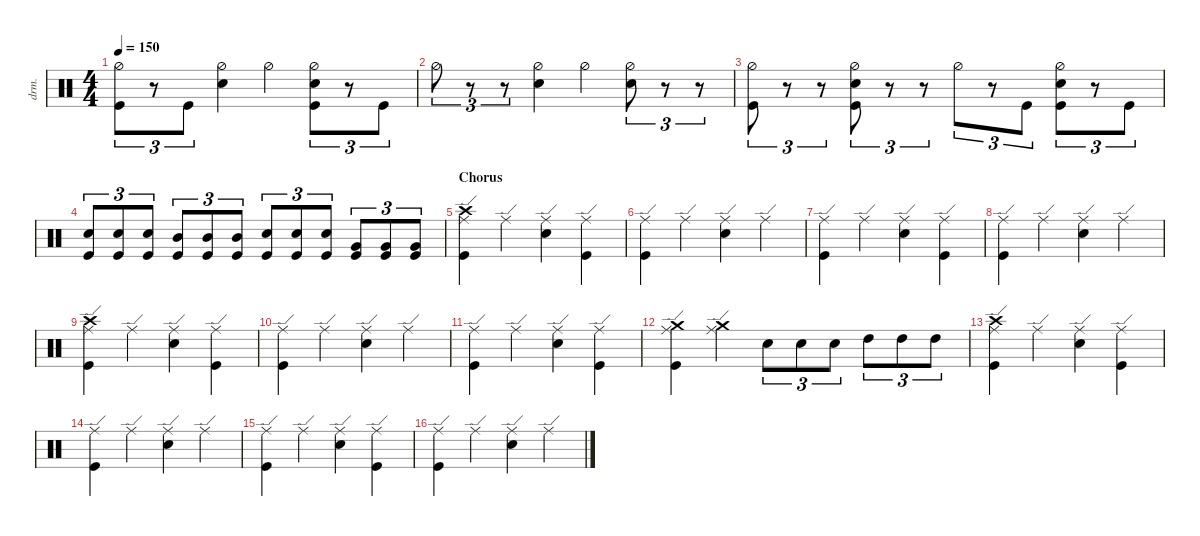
\defaultSystemsLayout 4
\hideDynamics
\bracketExtendMode nobrackets
\otherSystemsTrackNameOrientation horizontal
\track ("Drumkit" "drm.") {solo instrument percussion}
\staff {score}
\articulation defaults
\ts (4 4)
\scale
1.06224
\tempo 150
\accidentals auto
\clef neutral
\ottava regular
\simile none
\ks aminor
("Kick (hit)" "Hi-Hat (half)").8{tu (3 2) dy mf beam Down} r.8{tu (3 2) beam Down} "Kick (hit)".8{tu (3 2) beam Down} ("Hi-Hat (half)" "Snare (hit) 2").4{beam Down} "Hi-Hat (half)".4{beam Down} ("Kick (hit)" "Hi-Hat (half)" "Snare (hit) 2").8{tu (3 2) beam Down} r.8{tu (3 2) beam Down} "Kick (hit)".8{tu (3 2) beam Down} |
\scale
0.973358 "Hi-Hat (half)".8{tu (3 2) beam Down} r.8{tu (3 2) beam Down} r.8{tu (3 2) beam Down} ("Hi-Hat (half)" "Snare (hit) 2").4{beam Down} "Hi-Hat (half)".4{beam Down} ("Hi-Hat (half)" "Snare (hit) 2").8{tu (3 2) beam Down} r.8{tu (3 2) beam Down} r.8{tu (3 2) beam Down} |
\scale
0.973358 ("Kick (hit)" "Hi-Hat (half)").8{tu (3 2) beam Down} r.8{tu (3 2) beam Down} r.8{tu (3 2) beam Down} ("Kick (hit)" "Hi-Hat (half)" "Snare (hit) 2").8{tu (3 2) beam Down} r.8{tu (3 2) beam Down} r.8{tu (3 2) beam Down} "Hi-Hat (half)".8{tu (3 2) beam Down} r.8{tu (3 2) beam Down} "Kick (hit)".8{tu (3 2) beam Down} ("Kick (hit)" "Hi-Hat (half)" "Snare (hit) 2").8{tu (3 2) beam Down} r.8{tu (3 2) beam Down} "Kick (hit)".8{tu (3 2) beam Down} |
\scale
0.991042 ("Snare (hit) 2" "Kick (hit)").8{tu (3 2) beam Up} ("Snare (hit) 2" "Kick (hit)").8{tu (3 2) beam Up} ("Snare (hit) 2" "Kick (hit)").8{tu (3 2) beam Up} ("Mid Tom (hit)" "Kick (hit)").8{tu (3 2) beam Up} ("Mid Tom (hit)" "Kick (hit)").8{tu (3 2) beam Up} ("Mid Tom (hit)" "Kick (hit)").8{tu (3 2) beam Up} ("Snare (hit) 2" "Kick (hit)").8{tu (3 2) beam Up} ("Snare (hit) 2" "Kick (hit)").8{tu (3 2) beam Up} ("Snare (hit) 2" "Kick (hit)").8{tu (3 2) beam Up} ("Very Low Tom (hit)" "Kick (hit)").8{tu (3 2) beam Up} ("Very Low Tom (hit)" "Kick (hit)").8{tu (3 2) beam Up} ("Very Low Tom (hit)" "Kick (hit)").8{tu (3 2) beam Up} |
\section ("" "Chorus")
\scale
1.15555 ("Kick (hit)" "Ride (edge)" "Crash high (hit)").4{beam Down} "Ride (edge)".4{beam Down} ("Ride (edge)" "Snare (hit) 2").4{beam Down} ("Kick (hit)" "Ride (edge)").4{beam Down} |
\scale
0.977779 ("Kick (hit)" "Ride (edge)").4{beam Down} "Ride (edge)".4{beam Down} ("Ride (edge)" "Snare (hit) 2").4{beam Down} "Ride (edge)".4{beam Down} |
\scale
0.977779 ("Kick (hit)" "Ride (edge)").4{beam Down} "Ride (edge)".4{beam Down} ("Ride (edge)" "Snare (hit) 2").4{beam Down} ("Kick (hit)" "Ride (edge)").4{beam Down} |
\scale
0.977779 ("Kick (hit)" "Ride (edge)").4{beam Down} "Ride (edge)".4{beam Down} ("Ride (edge)" "Snare (hit) 2").4{beam Down} "Ride (edge)".4{beam Down} |
\scale
0.977779 ("Kick (hit)" "Ride (edge)" "Crash high (hit)").4{beam Down} "Ride (edge)".4{beam Down} ("Ride (edge)" "Snare (hit) 2").4{beam Down} ("Kick (hit)" "Ride (edge)").4{beam Down} |
\scale
0.977779 ("Kick (hit)" "Ride (edge)").4{beam Down} "Ride (edge)".4{beam Down} ("Ride (edge)" "Snare (hit) 2").4{beam Down} "Ride (edge)".4{beam Down} |
\scale
0.977779 ("Kick (hit)" "Ride (edge)").4{beam Down} "Ride (edge)".4{beam Down} ("Ride (edge)" "Snare (hit) 2").4{beam Down} ("Kick (hit)" "Ride (edge)").4{beam Down} |
\scale
0.977779 ("Kick (hit)" "Ride (edge)" "Crash medium (hit)").4{beam Down} ("Ride (edge)" "Crash medium (hit)").4{beam Down} "Snare (hit) 2".8{tu (3 2) beam Down} "Snare (hit) 2".8{tu (3 2) beam Down} "Snare (hit) 2".8{tu (3 2) beam Down} "High Tom (hit)".8{tu (3 2) beam Down} "High Tom (hit)".8{tu (3 2) beam Down} "High Tom (hit)".8{tu (3 2) beam Down} |
\scale
1.15113 ("Kick (hit)" "Ride (edge)" "Crash high (hit)").4{beam Down} "Ride (edge)".4{beam Down} ("Ride (edge)" "Snare (hit) 2").4{beam Down} ("Kick (hit)" "Ride (edge)").4{beam Down} |
\scale
0.973358 ("Kick (hit)" "Ride (edge)").4{beam Down} "Ride (edge)".4{beam Down} ("Ride (edge)" "Snare (hit) 2").4{beam Down} "Ride (edge)".4{beam Down} |
\scale
0.973358 ("Kick (hit)" "Ride (edge)").4{beam Down} "Ride (edge)".4{beam Down} ("Ride (edge)" "Snare (hit) 2").4{beam Down} ("Kick (hit)" "Ride (edge)").4{beam Down} |
\scale
0.973358 ("Kick (hit)" "Ride (edge)").4{beam Down} "Ride (edge)".4{beam Down} ("Ride (edge)" "Snare (hit) 2").4{beam Down} "Ride (edge)".4{beam Down}
